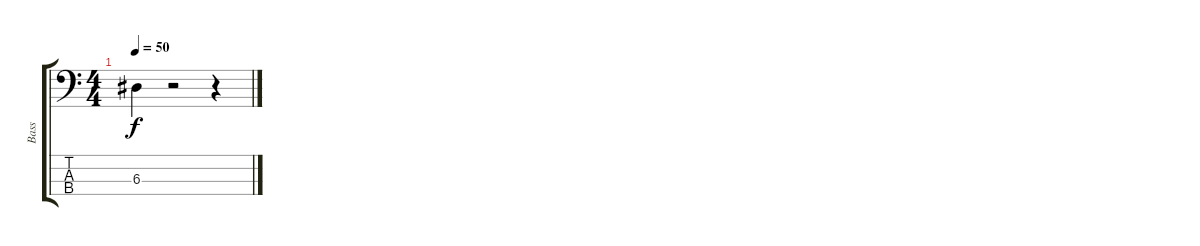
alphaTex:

\track ("Bass" "Bass") {instrument electricbassfinger}
\staff {score tabs}
\tuning (G2 D2 A1 E1) {hide}
\ts (4 4)
\tempo 50
\clef f4
\ks c
6.3{t}.4{dy f} r.2 r.4
